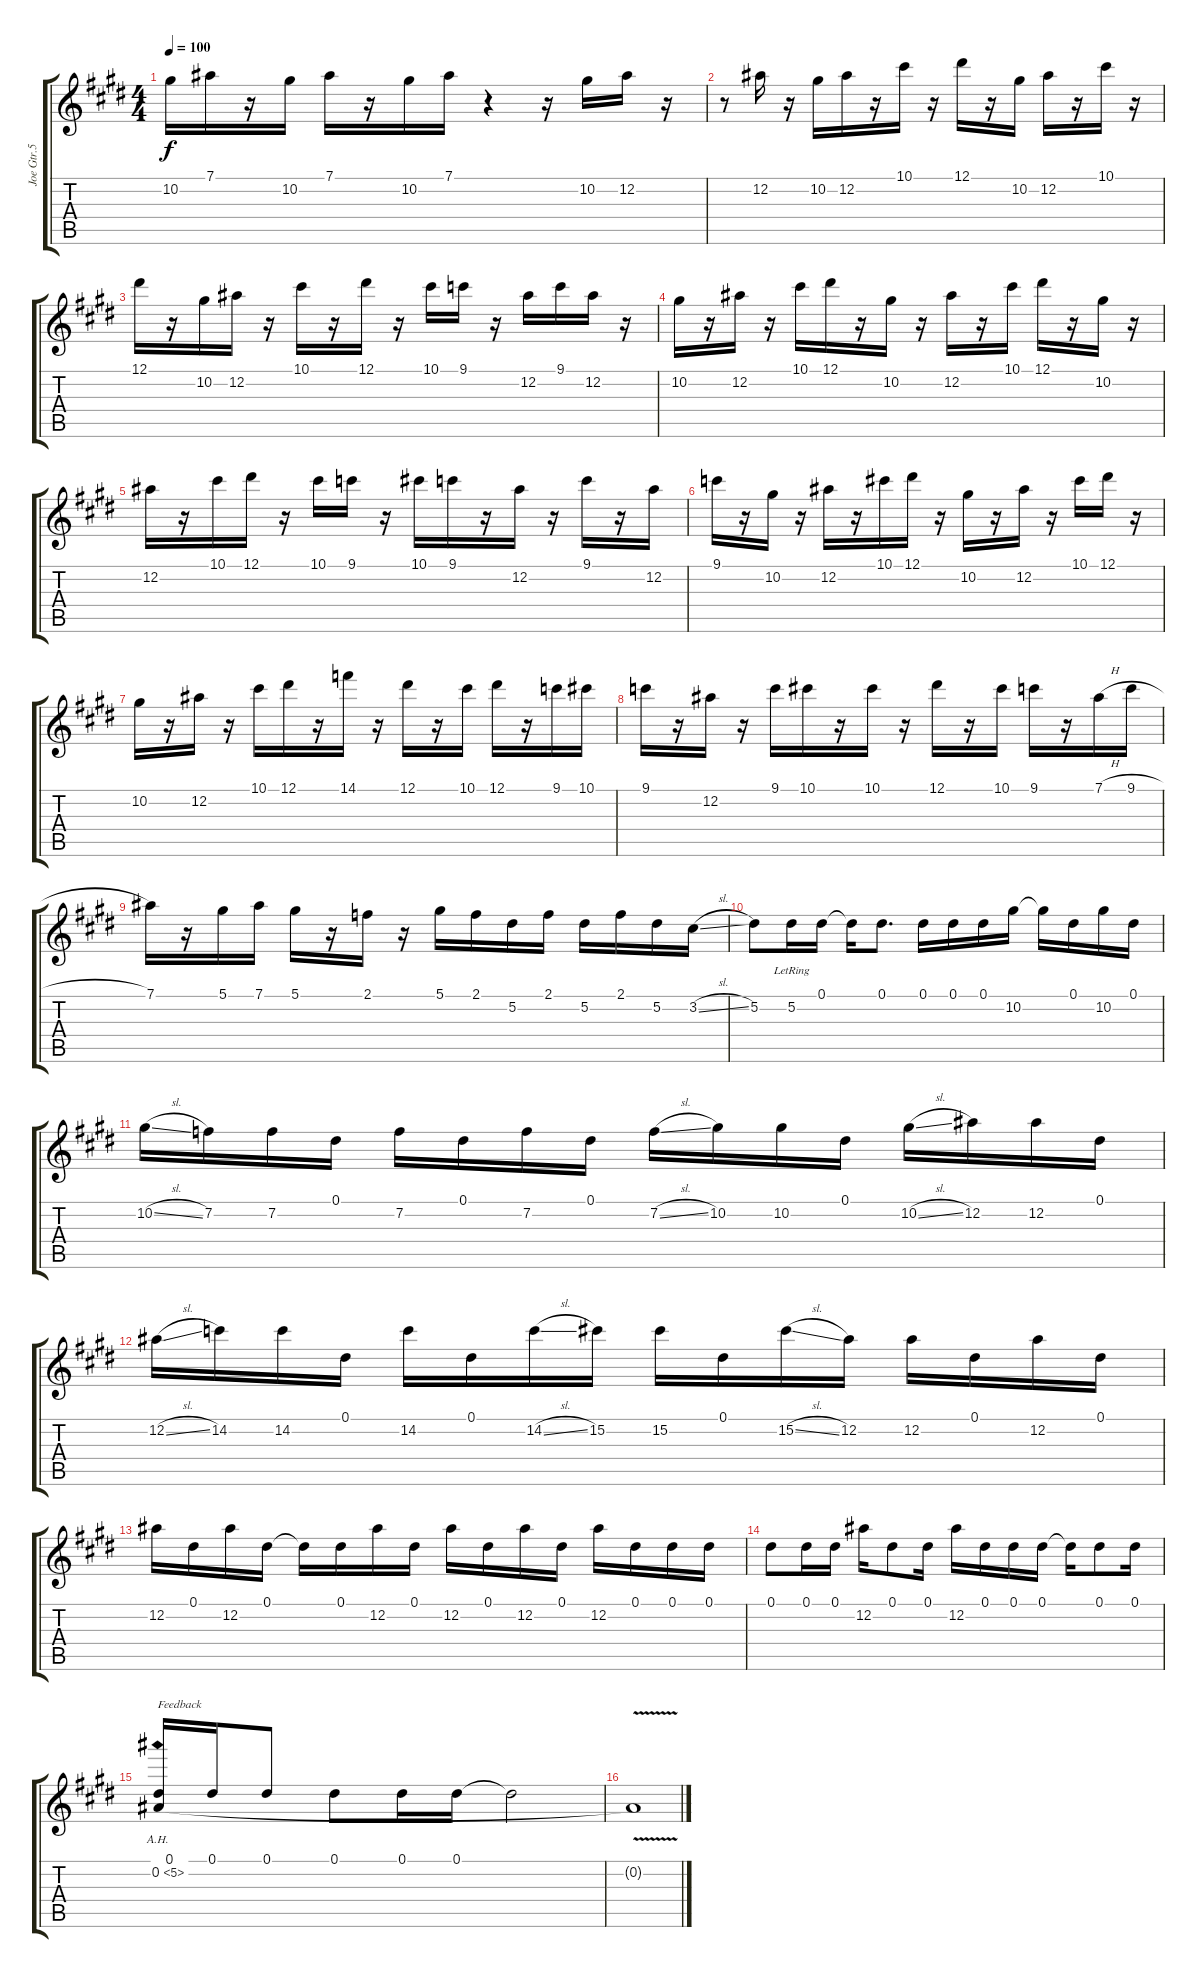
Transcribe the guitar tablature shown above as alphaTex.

\track ("Joe Gtr.5" "Joe Gtr.5") {instrument distortionguitar}
\staff {score tabs}
\tuning (Eb4 Bb3 Gb3 Db3 Ab2 Eb2) {hide}
\ts (4 4)
\tempo 100
\clef g2
\ks e
10.2.16{dy f} 7.1.16 r.16 10.2.16 7.1.16 r.16 10.2.16 7.1.16 r.4 r.16 10.2.16 12.2.16 r.16 |
r.8 12.2.16 r.16 10.2.16 12.2.16 r.16 10.1.16 r.16 12.1.16 r.16 10.2.16 12.2.16 r.16 10.1.16 r.16 |
12.1.16 r.16 10.2.16 12.2.16 r.16 10.1.16 r.16 12.1.16 r.16 10.1.16 9.1.16 r.16 12.2.16 9.1.16 12.2.16 r.16 |
10.2.16 r.16 12.2.16 r.16 10.1.16 12.1.16 r.16 10.2.16 r.16 12.2.16 r.16 10.1.16 12.1.16 r.16 10.2.16 r.16 |
12.2.16 r.16 10.1.16 12.1.16 r.16 10.1.16 9.1.16 r.16 10.1.16 9.1.16 r.16 12.2.16 r.16 9.1.16 r.16 12.2.16 |
9.1.16 r.16 10.2.16 r.16 12.2.16 r.16 10.1.16 12.1.16 r.16 10.2.16 r.16 12.2.16 r.16 10.1.16 12.1.16 r.16 |
10.2.16 r.16 12.2.16 r.16 10.1.16 12.1.16 r.16 14.1.16 r.16 12.1.16 r.16 10.1.16 12.1.16 r.16 9.1.16 10.1.16 |
9.1.16 r.16 12.2.16 r.16 9.1.16 10.1.16 r.16 10.1.16 r.16 12.1.16 r.16 10.1.16 9.1.16 r.16 7.1{h}.16 9.1{h}.16 |
7.1.16 r.16 5.1.16 7.1.16 5.1.16 r.16 2.1.16 r.16 5.1.16 2.1.16 5.2.16 2.1.16 5.2.16 2.1.16 5.2.16 3.2{sl}.16 |
5.2.8 5.2{lr}.16 0.1.16 0.1{t}.16 0.1.8{d} 0.1.16 0.1.16 0.1.16 10.2.16 10.2{t}.16 0.1.16 10.2.16 0.1.16 |
10.2{sl}.16 7.2.16 7.2.16 0.1.16 7.2.16 0.1.16 7.2.16 0.1.16 7.2{sl}.16 10.2.16 10.2.16 0.1.16 10.2{sl}.16 12.2.16 12.2.16 0.1.16 |
12.2{sl}.16 14.2.16 14.2.16 0.1.16 14.2.16 0.1.16 14.2{sl}.16 15.2.16 15.2.16 0.1.16 15.2{sl}.16 12.2.16 12.2.16 0.1.16 12.2.16 0.1.16 |
12.2.16 0.1.16 12.2.16 0.1.16 0.1{t}.16 0.1.16 12.2.16 0.1.16 12.2.16 0.1.16 12.2.16 0.1.16 12.2.16 0.1.16 0.1.16 0.1.16 |
0.1.8 0.1.16 0.1.16 12.2.16 0.1.8 0.1.16 12.2.16 0.1.16 0.1.16 0.1.16 0.1{t}.16 0.1.8 0.1.16 |
(0.1 0.2{ah 5}).16{txt "Feedback" volume 0} 0.1.16 0.1.8 0.1.8 0.1.16 0.1.16 0.1{t}.2 |
0.2{v t}.1
